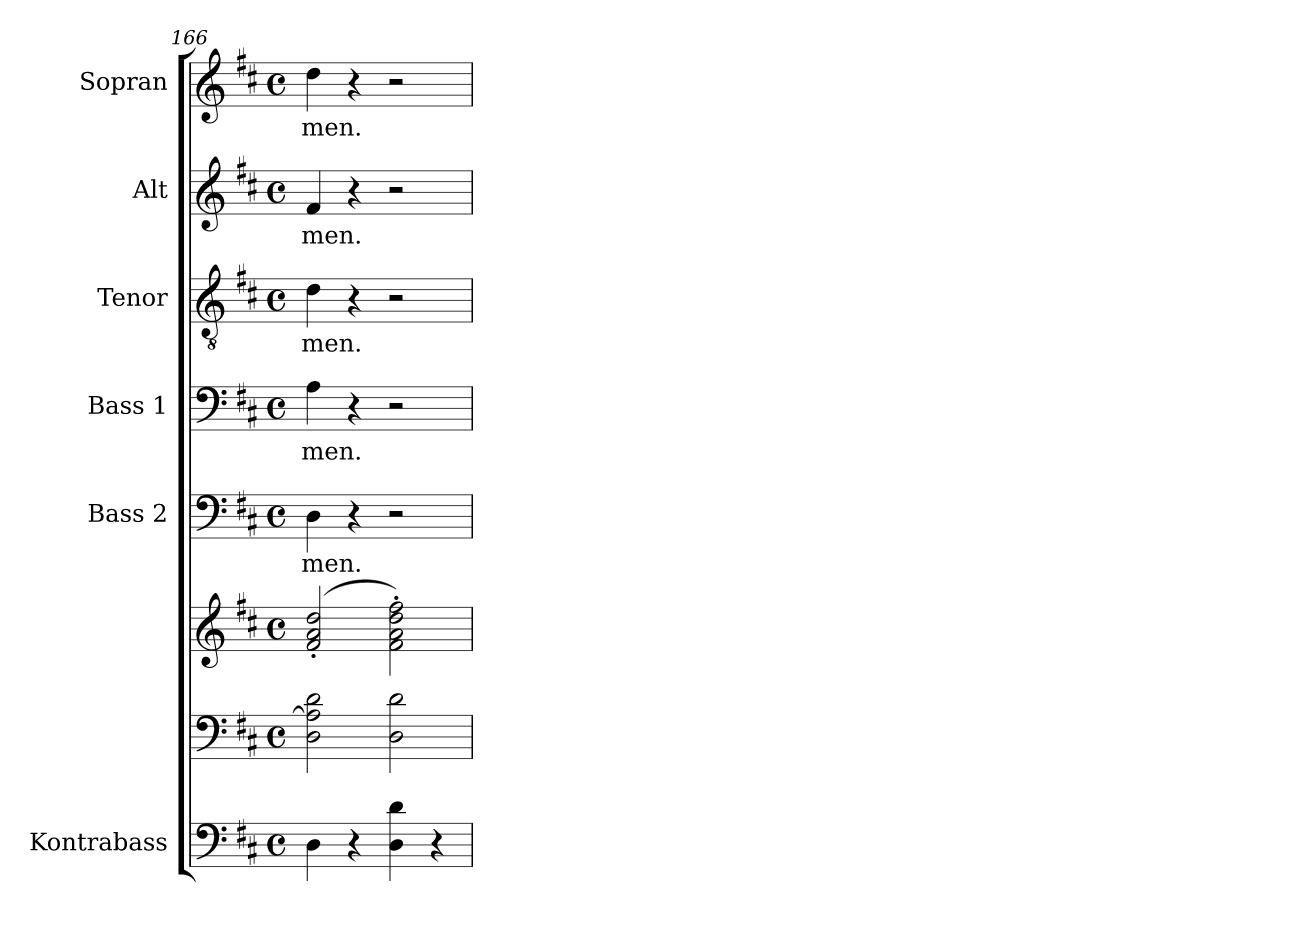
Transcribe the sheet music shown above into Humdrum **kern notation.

**kern	**kern	**kern	**kern	**text	**kern	**text	**kern	**text	**kern	**text	**kern	**text
*part7	*part6	*part6	*part5	*part5	*part4	*part4	*part3	*part3	*part2	*part2	*part1	*part1
*staff8	*staff7	*staff6	*staff5	*staff5	*staff4	*staff4	*staff3	*staff3	*staff2	*staff2	*staff1	*staff1
*I"Kontrabass	*	*	*I"Bass 2	*	*I"Bass 1	*	*I"Tenor	*	*I"Alt	*	*I"Sopran	*
*I'Kb.	*	*	*I'B. 2	*	*I'B. 1	*	*I'T.	*	*I'A.	*	*I'S.	*
*clefF4	*clefF4	*clefG2	*clefF4	*	*clefF4	*	*clefGv2	*	*clefG2	*	*clefG2	*
*ITrd7c12	*	*	*	*	*	*	*	*	*	*	*	*
*k[f#c#]	*k[f#c#]	*k[f#c#]	*k[f#c#]	*	*k[f#c#]	*	*k[f#c#]	*	*k[f#c#]	*	*k[f#c#]	*
*D:	*D:	*D:	*D:	*	*D:	*	*D:	*	*D:	*	*D:	*
*M4/4	*M4/4	*M4/4	*M4/4	*	*M4/4	*	*M4/4	*	*M4/4	*	*M4/4	*
*met(c)	*met(c)	*met(c)	*met(c)	*	*met(c)	*	*met(c)	*	*met(c)	*	*met(c)	*
=166	=166	=166	=166	=166	=166	=166	=166	=166	=166	=166	=166	=166
!	!	!	!	!LO:LY:b	!	!LO:LY:b	!	!LO:LY:b	!	!LO:LY:b	!	!LO:LY:b
4DD\	2D\ 2A\] 2d\	(>2f#/'> 2a/'> 2dd/'>	4D\	-men.	4A\	-men.	4d\	-men.	4f#/	-men.	4dd\	-men.
4r	.	.	4r	.	4r	.	4r	.	4r	.	4r	.
4DD\ 4D\	2D\ 2d\	2f#\'> 2a\'> 2dd\'> 2ff#\'>)	2r	.	2r	.	2r	.	2r	.	2r	.
4r	.	.	.	.	.	.	.	.	.	.	.	.
=	=	=	=	=	=	=	=	=	=	=	=	=
*-	*-	*-	*-	*-	*-	*-	*-	*-	*-	*-	*-	*-
